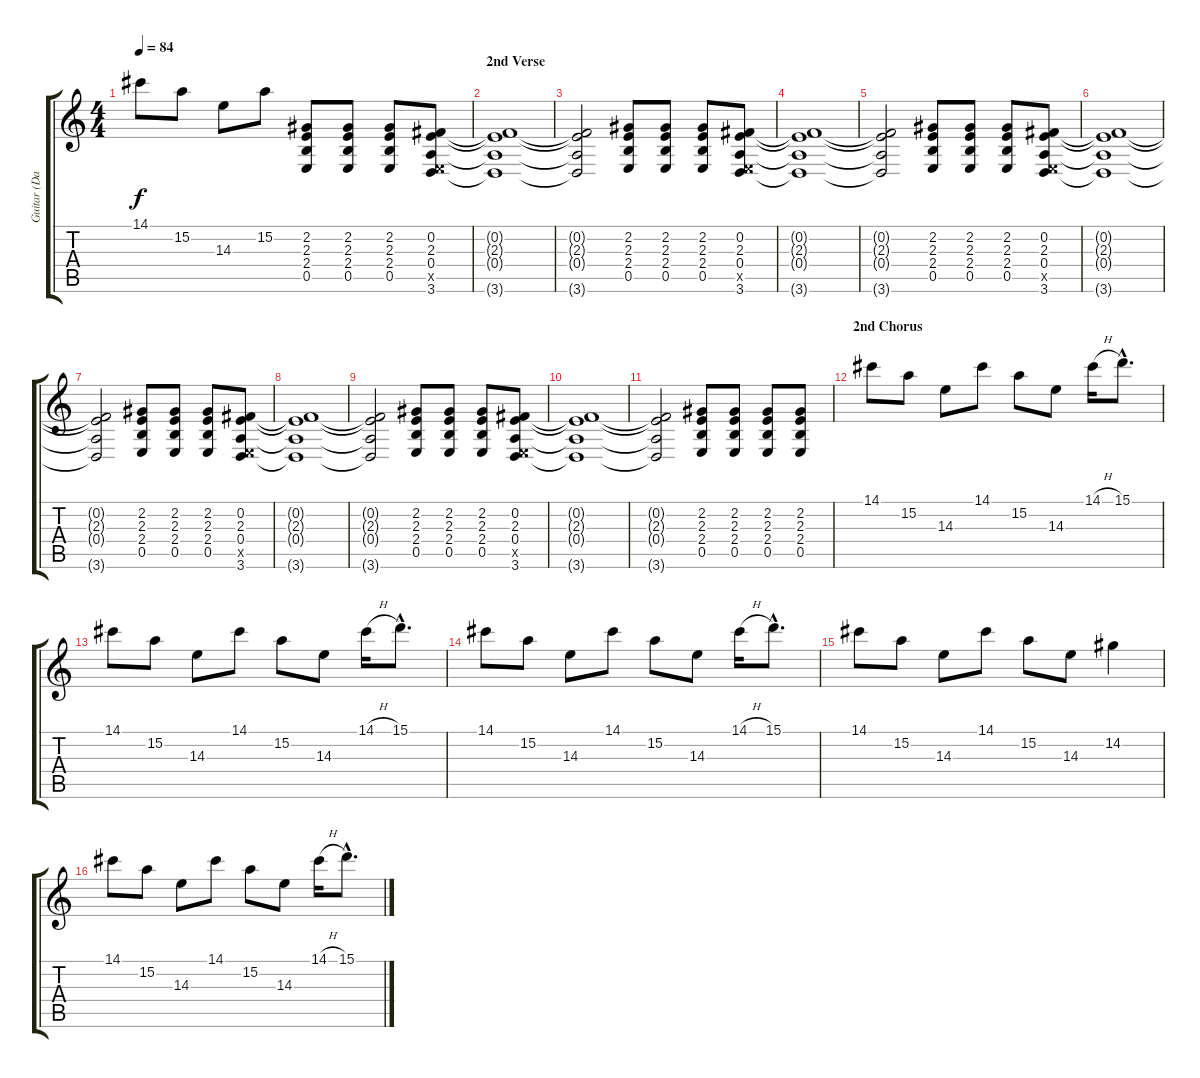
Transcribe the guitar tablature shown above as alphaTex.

\track ("Guitar (Dave Matthews)" "Guitar (Da") {instrument electricguitarjazz}
\staff {score tabs}
\tuning (B3 Gb3 D3 A2 E2 B1) {hide}
\ts (4 4)
\tempo 84
\clef g2
\ks c
14.1.8{dy f} 15.2.8 14.3.8 15.2.8 (2.2 2.3 2.4 0.5).8 (2.2 2.3 2.4 0.5).8 (2.2 2.3 2.4 0.5).8 (0.2 2.3 0.4 0.5{x} 3.6).8 |
\section ("" "2nd Verse")
(0.2{t} 2.3{t} 0.4{t} 3.6{t}).1 |
(0.2{t} 2.3{t} 0.4{t} 3.6{t}).2 (2.2 2.3 2.4 0.5).8 (2.2 2.3 2.4 0.5).8 (2.2 2.3 2.4 0.5).8 (0.2 2.3 0.4 0.5{x} 3.6).8 |
(0.2{t} 2.3{t} 0.4{t} 3.6{t}).1 |
(0.2{t} 2.3{t} 0.4{t} 3.6{t}).2 (2.2 2.3 2.4 0.5).8 (2.2 2.3 2.4 0.5).8 (2.2 2.3 2.4 0.5).8 (0.2 2.3 0.4 0.5{x} 3.6).8 |
(0.2{t} 2.3{t} 0.4{t} 3.6{t}).1 |
(0.2{t} 2.3{t} 0.4{t} 3.6{t}).2 (2.2 2.3 2.4 0.5).8 (2.2 2.3 2.4 0.5).8 (2.2 2.3 2.4 0.5).8 (0.2 2.3 0.4 0.5{x} 3.6).8 |
(0.2{t} 2.3{t} 0.4{t} 3.6{t}).1 |
(0.2{t} 2.3{t} 0.4{t} 3.6{t}).2 (2.2 2.3 2.4 0.5).8 (2.2 2.3 2.4 0.5).8 (2.2 2.3 2.4 0.5).8 (0.2 2.3 0.4 0.5{x} 3.6).8 |
(0.2{t} 2.3{t} 0.4{t} 3.6{t}).1 |
(0.2{t} 2.3{t} 0.4{t} 3.6{t}).2 (2.2 2.3 2.4 0.5).8 (2.2 2.3 2.4 0.5).8 (2.2 2.3 2.4 0.5).8 (2.2 2.3 2.4 0.5).8 |
\section ("" "2nd Chorus")
14.1.8 15.2.8 14.3.8 14.1.8 15.2.8 14.3.8 14.1{h}.16 15.1{hac}.8{d} |
14.1.8 15.2.8 14.3.8 14.1.8 15.2.8 14.3.8 14.1{h}.16 15.1{hac}.8{d} |
14.1.8 15.2.8 14.3.8 14.1.8 15.2.8 14.3.8 14.1{h}.16 15.1{hac}.8{d} |
14.1.8 15.2.8 14.3.8 14.1.8 15.2.8 14.3.8 14.2.4 |
14.1.8 15.2.8 14.3.8 14.1.8 15.2.8 14.3.8 14.1{h}.16 15.1{hac}.8{d}
